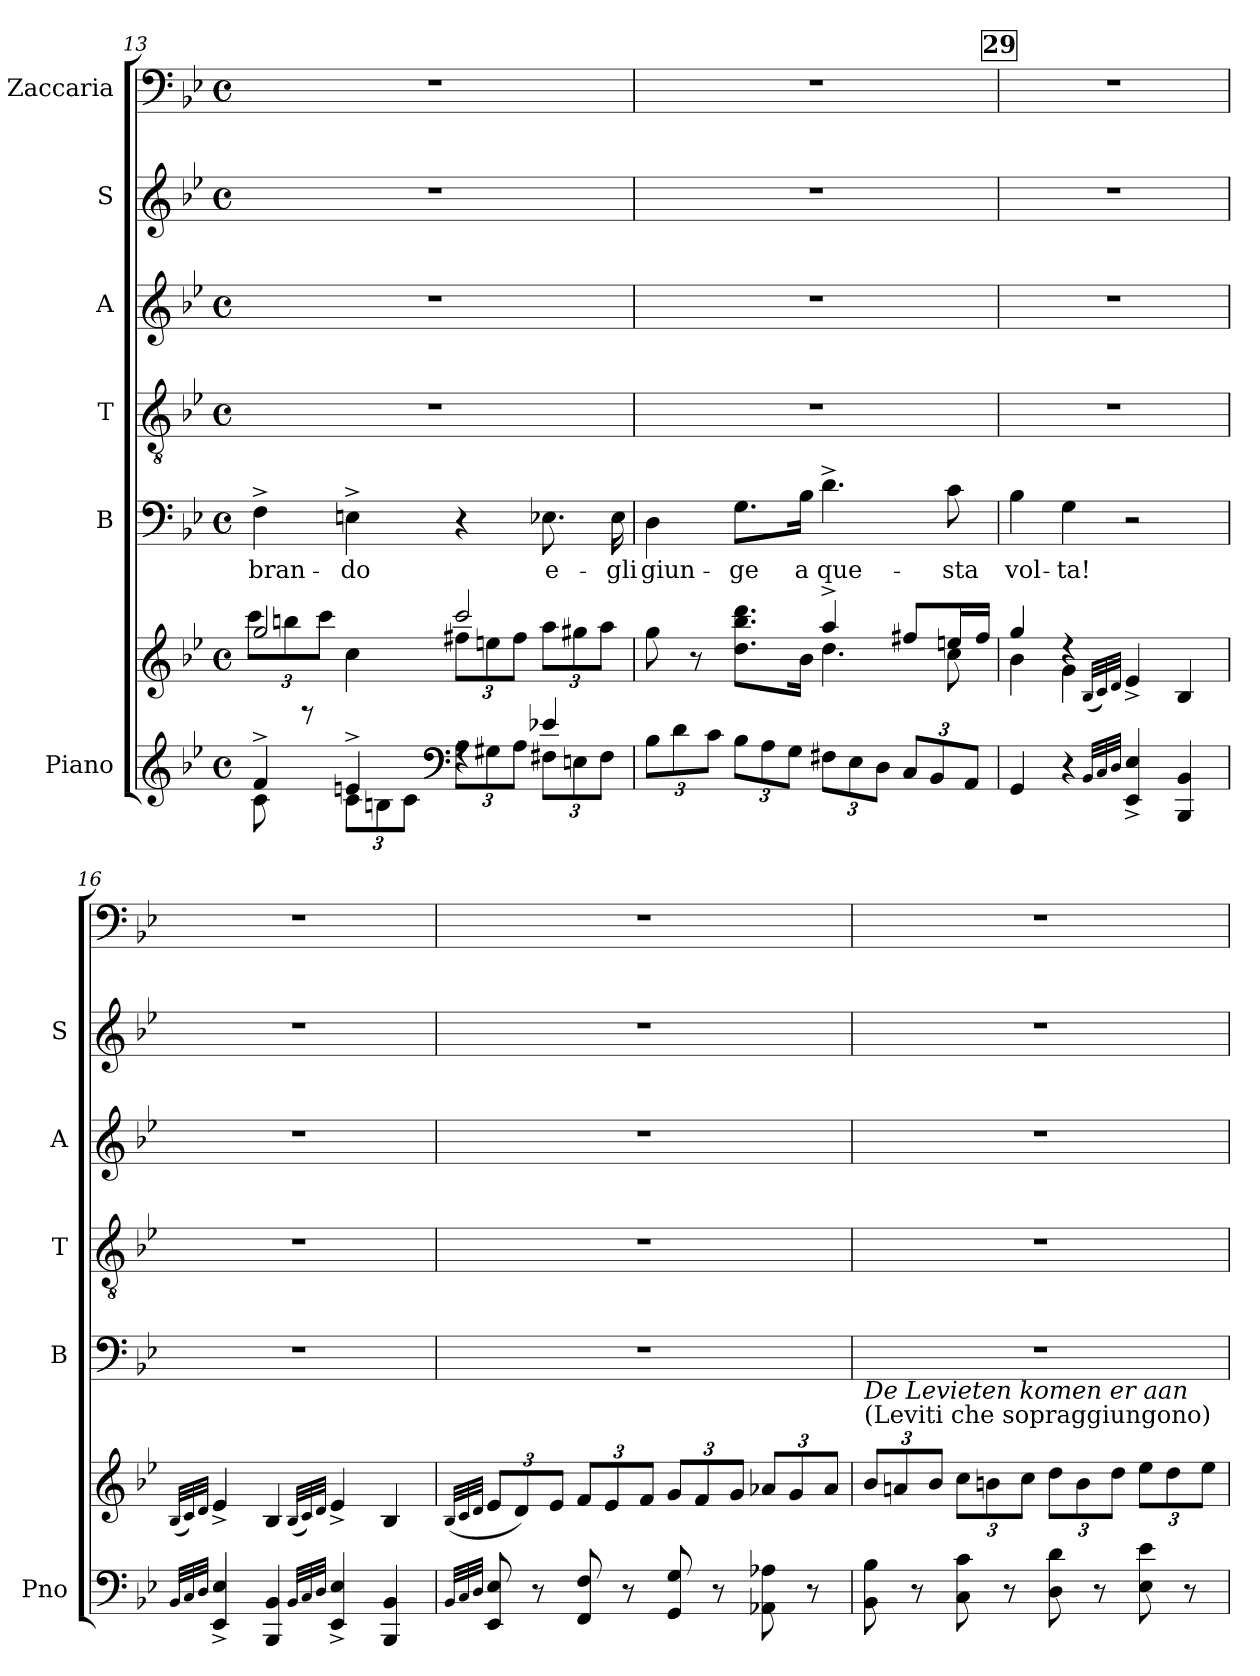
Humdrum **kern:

**kern	**kern	**kern	**text	**kern	**kern	**kern	**kern
*part6	*part6	*part5	*part5	*part4	*part3	*part2	*part1
*staff7	*staff6	*staff5	*staff5	*staff4	*staff3	*staff2	*staff1
*I"Piano	*	*I"B	*	*I"T	*I"A	*I"S	*I"Zaccaria
*I'Pno	*	*I'B	*	*I'T	*I'A	*I'S	*
!!LO:LB:g=z
*clefG2	*clefG2	*clefF4	*	*clefGv2	*clefG2	*clefG2	*clefF4
*k[b-e-]	*k[b-e-]	*k[b-e-]	*	*k[b-e-]	*k[b-e-]	*k[b-e-]	*k[b-e-]
*M4/4	*M4/4	*M4/4	*	*M4/4	*M4/4	*M4/4	*M4/4
*met(c)	*met(c)	*met(c)	*	*met(c)	*met(c)	*met(c)	*met(c)
=13	=13	=13	=13	=13	=13	=13	=13
*^	*^	*	*	*	*	*	*
*	*	*	*Xbrackettup	*	*	*	*	*	*
!	!	!	!	!	!LO:LY:b	!	!	!	!
4f^/	8c\	2gg/	12ccc\L	4F^\	bran-	1r	1r	1r	1r
.	.	.	12bbn\	.	.	.	.	.	.
.	8reee	.	.	.	.	.	.	.	.
.	.	.	12ccc\J	.	.	.	.	.	.
*	*Xbrackettup	*	*	*	*	*	*	*	*
!	!	!	!	!	!LO:LY:b	!	!	!	!
4en^/	12c\L	.	4cc\	4En^\	-do	.	.	.	.
.	12Bn\	.	.	.	.	.	.	.	.
.	12c\J	.	.	.	.	.	.	.	.
*clefF4	*	*	*	*	*	*	*	*	*
4rF	12A\L	2ccc/	12ff#X\L	4r	.	.	.	.	.
.	12G#X\	.	12een\	.	.	.	.	.	.
.	12A\J	.	12ff#\J	.	.	.	.	.	.
!	!	!	!	!	!LO:LY:b	!	!	!	!
4e-X/	12F#X\L	.	12aa\L	8.E-X\	e-	.	.	.	.
.	12En\	.	12gg#X\	.	.	.	.	.	.
.	12F#\J	.	12aa\J	.	.	.	.	.	.
!	!	!	!	!	!LO:LY:b	!	!	!	!
.	.	.	.	16E-\	-gli	.	.	.	.
*v	*v	*	*	*	*	*	*	*	*
=14	=14	=14	=14	=14	=14	=14	=14	=14
!	!	!	!	!LO:LY:b	!	!	!	!
12B-\L	8gg\	2ryy	4D\	giun-	1r	1r	1r	1r
12d\	.	.	.	.	.	.	.	.
.	8r	.	.	.	.	.	.	.
12c\J	.	.	.	.	.	.	.	.
!	!	!	!	!LO:LY:b	!	!	!	!
12B-\L	8.dd\ 8.bb-\ 8.ddd\L	.	8.G\L	-ge	.	.	.	.
12A\	.	.	.	.	.	.	.	.
12G\J	.	.	.	.	.	.	.	.
!	!	!	!	!LO:LY:b	!	!	!	!
.	16b-\Jk	.	16B-\Jk	a	.	.	.	.
!	!	!	!	!LO:LY:b	!	!	!	!
12F#X\L	4aa^/	4.dd\	4.d^\	que-	.	.	.	.
12E-\	.	.	.	.	.	.	.	.
12D\J	.	.	.	.	.	.	.	.
12C/L	8ff#X/L	.	.	.	.	.	.	.
12BB-/	.	.	.	.	.	.	.	.
!	!	!	!	!LO:LY:b	!	!	!	!
.	16een/L	8cc\	8c\	-sta	.	.	.	.
12AA/J	.	.	.	.	.	.	.	.
.	16ff#/JJ	.	.	.	.	.	.	.
!!LO:REH:place=s1:a:B:fs=14:t=29
=15	=15	=15	=15	=15	=15	=15	=15	=15
!	!	!	!	!LO:LY:b	!	!	!	!
4GG/	4gg/	4b-\	4B-\	vol-	1r	1r	1r	1r
!	!	!	!	!LO:LY:b	!	!	!	!
4r	4rdd	4g\	4G\	-ta!	.	.	.	.
32qBB-/LLL	(32qB-/LLL	.	.	.	.	.	.	.
32qC/	32qc/)	.	.	.	.	.	.	.
32qD/JJJ	32qd/JJJ	.	.	.	.	.	.	.
4EE-/^ 4E-/^	4e-^/	2ryy	2r	.	.	.	.	.
4BBB-/ 4BB-/	4B-/	.	.	.	.	.	.	.
*	*v	*v	*	*	*	*	*	*
=16	=16	=16	=16	=16	=16	=16	=16
32qBB-/LLL	(32qB-/LLL	.	.	.	.	.	.
32qC/	32qc/)	.	.	.	.	.	.
32qD/JJJ	32qd/JJJ	.	.	.	.	.	.
4EE-/^ 4E-/^	4e-^/	1r	.	1r	1r	1r	1r
4BBB-/ 4BB-/	4B-/	.	.	.	.	.	.
32qBB-/LLL	(32qB-/LLL	.	.	.	.	.	.
32qC/	32qc/)	.	.	.	.	.	.
32qD/JJJ	32qd/JJJ	.	.	.	.	.	.
4EE-/^ 4E-/^	4e-^/	.	.	.	.	.	.
4BBB-/ 4BB-/	4B-/	.	.	.	.	.	.
!!LO:LB:g=z
=17	=17	=17	=17	=17	=17	=17	=17
32qBB-/LLL	(32qB-/LLL	.	.	.	.	.	.
32qC/	32qc/	.	.	.	.	.	.
32qD/JJJ	32qd/JJJ	.	.	.	.	.	.
8EE-/ 8E-/	12e-/L	1r	.	1r	1r	1r	1r
.	12d/)	.	.	.	.	.	.
8r	.	.	.	.	.	.	.
.	12e-/J	.	.	.	.	.	.
8FF/ 8F/	12f/L	.	.	.	.	.	.
.	12e-/	.	.	.	.	.	.
8r	.	.	.	.	.	.	.
.	12f/J	.	.	.	.	.	.
8GG/ 8G/	12g/L	.	.	.	.	.	.
.	12f/	.	.	.	.	.	.
8r	.	.	.	.	.	.	.
.	12g/J	.	.	.	.	.	.
8AA-X\ 8A-X\	12a-X/L	.	.	.	.	.	.
.	12g/	.	.	.	.	.	.
8r	.	.	.	.	.	.	.
.	12a-/J	.	.	.	.	.	.
=18	=18	=18	=18	=18	=18	=18	=18
!	!LO:TX:a:t=(Leviti che sopraggiungono)	!	!	!	!	!	!
!	!LO:TX:a:i:t=De Levieten komen er aan	!	!	!	!	!	!
8BB-\ 8B-\	12b-/L	1r	.	1r	1r	1r	1r
.	12an/	.	.	.	.	.	.
8r	.	.	.	.	.	.	.
.	12b-/J	.	.	.	.	.	.
8C\ 8c\	12cc\L	.	.	.	.	.	.
.	12bn\	.	.	.	.	.	.
8r	.	.	.	.	.	.	.
.	12cc\J	.	.	.	.	.	.
8D\ 8d\	12dd\L	.	.	.	.	.	.
.	12b\	.	.	.	.	.	.
8r	.	.	.	.	.	.	.
.	12dd\J	.	.	.	.	.	.
8E-\ 8e-\	12ee-\L	.	.	.	.	.	.
.	12dd\	.	.	.	.	.	.
8r	.	.	.	.	.	.	.
.	12ee-\J	.	.	.	.	.	.
=	=	=	=	=	=	=	=
*-	*-	*-	*-	*-	*-	*-	*-
